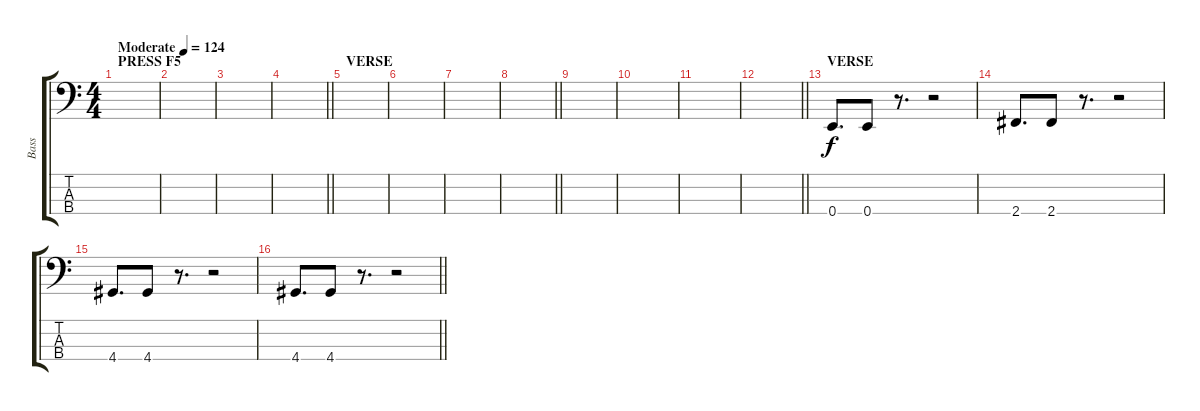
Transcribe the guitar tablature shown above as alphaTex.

\track ("Bass" "Bass") {instrument electricbassfinger}
\staff {score tabs}
\tuning (G2 D2 A1 E1) {hide}
\ts (4 4)
\section ("" "PRESS F5")
\tempo (124 "Moderate")
\clef f4
\ks c
|
|
|
\barLineRight lightlight
|
\section ("" "VERSE")
|
|
|
\barLineRight lightlight
|
\section ("" "")
|
|
|
\barLineRight lightlight
|
\section ("" "VERSE")
0.4.8{d} 0.4.8 r.8{d} r.2 |
2.4.8{d} 2.4.8 r.8{d} r.2 |
4.4.8{d} 4.4.8 r.8{d} r.2 |
\barLineRight lightlight
4.4.8{d} 4.4.8 r.8{d} r.2
